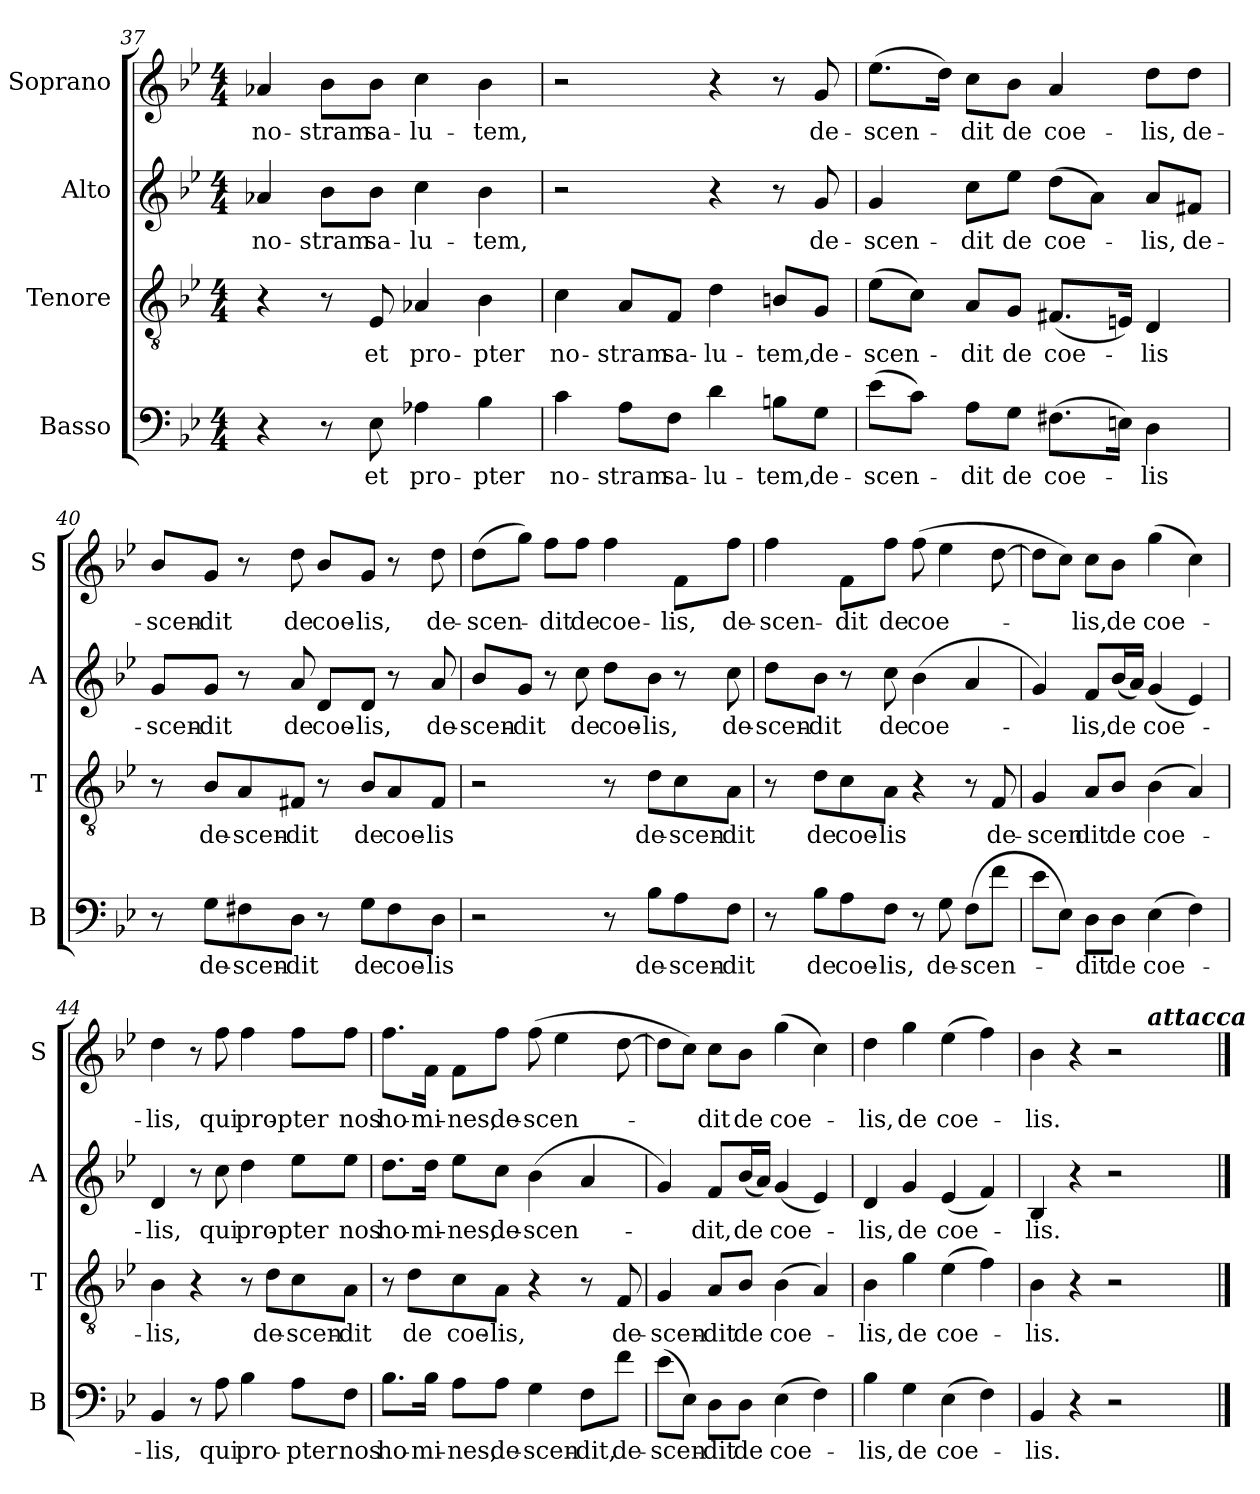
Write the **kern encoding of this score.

**kern	**text	**kern	**text	**kern	**text	**kern	**text
*part4	*part4	*part3	*part3	*part2	*part2	*part1	*part1
*staff4	*staff4	*staff3	*staff3	*staff2	*staff2	*staff1	*staff1
*I"Basso	*	*I"Tenore	*	*I"Alto	*	*I"Soprano	*
*I'B	*	*I'T	*	*I'A	*	*I'S	*
*clefF4	*	*clefGv2	*	*clefG2	*	*clefG2	*
*k[b-e-]	*	*k[b-e-]	*	*k[b-e-]	*	*k[b-e-]	*
*B-:	*	*B-:	*	*B-:	*	*B-:	*
*M4/4	*	*M4/4	*	*M4/4	*	*M4/4	*
=37	=37	=37	=37	=37	=37	=37	=37
4r	.	4r	.	4a-X/	no-	4a-X/	no-
8r	.	8r	.	8b-\L	-stram	8b-\L	-stram
8E-\	et	8E-/	et	8b-\J	sa-	8b-\J	sa-
4A-X\	pro-	4A-X/	pro-	4cc\	-lu-	4cc\	-lu-
4B-\	-pter	4B-\	-pter	4b-\	-tem,	4b-\	-tem,
=38	=38	=38	=38	=38	=38	=38	=38
4c\	no-	4c\	no-	2r	.	2r	.
8A\L	-stram	8A/L	-stram	.	.	.	.
8F\J	sa-	8F/J	sa-	.	.	.	.
4d\	-lu-	4d\	-lu-	4r	.	4r	.
8Bn\L	-tem,	8Bn/L	-tem,	8r	.	8r	.
8G\J	de-	8G/J	de-	8g/	de-	8g/	de-
=39	=39	=39	=39	=39	=39	=39	=39
(>8e-\L	-scen-	(>8e-\L	-scen-	4g/	-scen-	(>8.ee-\L	-scen-
8c\J)	.	8c\J)	.	.	.	.	.
.	.	.	.	.	.	16dd\Jk)	.
8A\L	-dit	8A/L	-dit	8cc\L	-dit	8cc\L	-dit
8G\J	de	8G/J	de	8ee-\J	de	8b-\J	de
(>8.F#X\L	coe-	(<8.F#X/L	coe-	(>8dd\L	coe-	4a/	coe-
.	.	.	.	8a\J)	.	.	.
16En\Jk)	.	16En/Jk)	.	.	.	.	.
4D\	-lis	4D/	-lis	8a/L	-lis,	8dd\L	-lis,
.	.	.	.	8f#X/J	de-	8dd\J	de-
!!LO:LB:g=z
=40	=40	=40	=40	=40	=40	=40	=40
8r	.	8r	.	8g/L	-scen-	8b-/L	-scen-
8G\L	de-	8B-/L	de-	8g/J	-dit	8g/J	-dit
8F#X\	-scen-	8A/	-scen-	8r	.	8r	.
8D\J	-dit	8F#X/J	-dit	8a/	de	8dd\	de
8r	.	8r	.	8d/L	coe-	8b-/L	coe-
8G\L	de	8B-/L	de	8d/J	-lis,	8g/J	-lis,
8F#\	coe-	8A/	coe-	8r	.	8r	.
8D\J	-lis	8F#/J	-lis	8a/	de-	8dd\	de-
=41	=41	=41	=41	=41	=41	=41	=41
2r	.	2r	.	8b-/L	-scen-	(>8dd\L	-scen-
.	.	.	.	8g/J	-dit	8gg\J)	.
.	.	.	.	8r	.	8ff\L	-dit
.	.	.	.	8cc\	de	8ff\J	de
8r	.	8r	.	8dd\L	coe-	4ff\	coe-
8B-\L	de-	8d\L	de-	8b-\J	-lis,	.	.
8A\	-scen-	8c\	-scen-	8r	.	8f\L	-lis,
8F\J	-dit	8A\J	-dit	8cc\	de-	8ff\J	de-
=42	=42	=42	=42	=42	=42	=42	=42
8r	.	8r	.	8dd\L	-scen-	4ff\	-scen-
8B-\L	de	8d\L	de	8b-\J	-dit	.	.
8A\	coe-	8c\	coe-	8r	.	8f\L	-dit
8F\J	-lis,	8A\J	-lis	8cc\	de	8ff\J	de
8r	.	4r	.	(>4b-\	coe-	(>8ff\	coe-
8G\	de-	.	.	.	.	4ee-\	.
(>8F\L	-scen-	8r	.	4a/	.	.	.
8f\J	.	8F/	de-	.	.	[8dd\	.
=43	=43	=43	=43	=43	=43	=43	=43
8e-\L	.	4G/	-scen	4g/)	.	8dd\L]	.
8E-\J)	.	.	.	.	.	8cc\J)	.
8D\L	-dit	8A/L	dit	8f/L	-lis,	8cc\L	-lis,
8D\J	de	8B-/J	de	(<16b-/L	de	8b-\J	de
.	.	.	.	16a/JJ)	.	.	.
(>4E-\	coe-	(>4B-\	coe-	(<4g/	coe-	(>4gg\	coe-
4F\)	.	4A/)	.	4e-/)	.	4cc\)	.
!!LO:PB:g=z
=44	=44	=44	=44	=44	=44	=44	=44
4BB-/	-lis,	4B-\	-lis,	4d/	-lis,	4dd\	-lis,
8r	.	4r	.	8r	.	8r	.
8A\	qui	.	.	8cc\	qui	8ff\	qui
4B-\	pro-	8r	.	4dd\	pro-	4ff\	pro-
.	.	8d\L	de-	.	.	.	.
8A\L	-pter	8c\	-scen-	8ee-\L	-pter	8ff\L	-pter
8F\J	nos	8A\J	-dit	8ee-\J	nos	8ff\J	nos
=45	=45	=45	=45	=45	=45	=45	=45
8.B-\L	ho-	8r	.	8.dd\L	ho-	8.ff\L	ho-
.	.	8d\L	de	.	.	.	.
16B-\Jk	-mi-	.	.	16dd\Jk	-mi-	16f\Jk	-mi-
8A\L	-nes,	8c\	coe-	8ee-\L	-nes,	8f\L	-nes,
8A\J	de-	8A\J	-lis,	8cc\J	de-	8ff\J	de-
4G\	-scen-	4r	.	(>4b-\	-scen-	(>8ff\	-scen-
.	.	.	.	.	.	4ee-\	.
8F\L	-dit,	8r	.	4a/	.	.	.
8f\J	de-	8F/	de-	.	.	[8dd\	.
=46	=46	=46	=46	=46	=46	=46	=46
(>8e-\L	-scen-	4G/	-scen-	4g/)	.	8dd\L]	.
8E-\J)	.	.	.	.	.	8cc\J)	.
8D\L	-dit	8A/L	-dit	8f/L	-dit,	8cc\L	-dit
8D\J	de	8B-/J	de	(<16b-/L	de	8b-\J	de
.	.	.	.	16a/JJ)	.	.	.
(>4E-\	coe-	(>4B-\	coe-	(<4g/	coe-	(>4gg\	coe-
4F\)	.	4A/)	.	4e-/)	.	4cc\)	.
=47	=47	=47	=47	=47	=47	=47	=47
4B-\	-lis,	4B-\	-lis,	4d/	-lis,	4dd\	-lis,
4G\	de	4g\	de	4g/	de	4gg\	de
(>4E-\	coe-	(>4e-\	coe-	(<4e-/	coe-	(>4ee-\	coe-
4F\)	.	4f\)	.	4f/)	.	4ff\)	.
=48	=48	=48	=48	=48	=48	=48	=48
*	*	*	*	*	*	*^	*
4BB-/	-lis.	4B-\	-lis.	4B-/	-lis.	4b-\	2.ryy	-lis.
4r	.	4r	.	4r	.	4r	.	.
2r	.	2r	.	2r	.	2r	.	.
!	!	!	!	!	!	!	!LO:TX:a:Bi:t=attacca	!
.	.	.	.	.	.	.	4ryy	.
*	*	*	*	*	*	*v	*v	*
==	==	==	==	==	==	==	==
*-	*-	*-	*-	*-	*-	*-	*-
